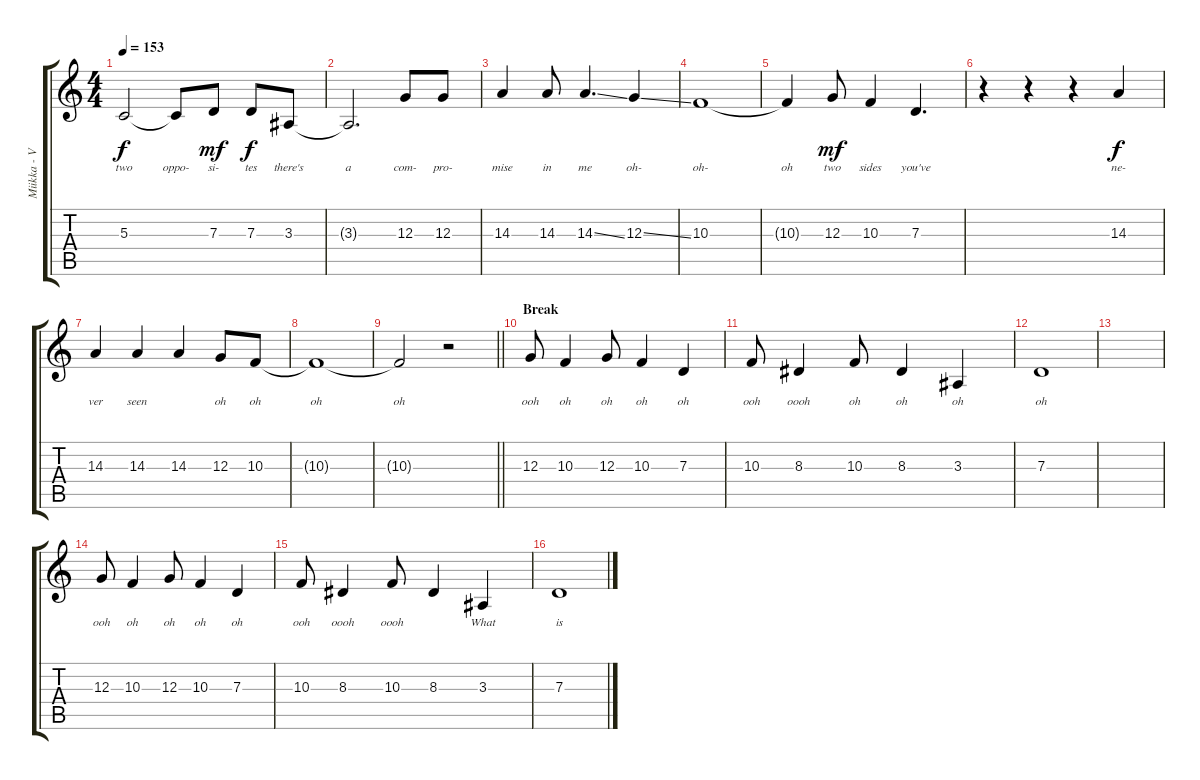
\track ("Miikka - Voice" "Miikka - V") {instrument violin}
\staff {score tabs}
\tuning (E4 B3 G3 D3 A2 D2) {hide}
\ts (4 4)
\tempo 153
\clef g2
\ks c
5.3{t}.2{lyrics (0 "two") lyrics (1 "") lyrics (2 "") lyrics (3 "") lyrics (4 "") dy f} 5.3{t}.8{lyrics (0 "oppo-") lyrics (1 "") lyrics (2 "") lyrics (3 "") lyrics (4 "")} 7.3.8{lyrics (0 "si-") lyrics (1 "") lyrics (2 "") lyrics (3 "") lyrics (4 "") dy mf} 7.3.8{lyrics (0 "tes") lyrics (1 "") lyrics (2 "") lyrics (3 "") lyrics (4 "") dy f} 3.3.8{lyrics (0 "there's") lyrics (1 "") lyrics (2 "") lyrics (3 "") lyrics (4 "")} |
3.3{t}.2{d lyrics (0 "a") lyrics (1 "") lyrics (2 "") lyrics (3 "") lyrics (4 "")} 12.3.8{lyrics (0 "com-") lyrics (1 "") lyrics (2 "") lyrics (3 "") lyrics (4 "")} 12.3.8{lyrics (0 "pro-") lyrics (1 "") lyrics (2 "") lyrics (3 "") lyrics (4 "")} |
14.3.4{lyrics (0 "mise") lyrics (1 "") lyrics (2 "") lyrics (3 "") lyrics (4 "")} 14.3.8{lyrics (0 "in") lyrics (1 "") lyrics (2 "") lyrics (3 "") lyrics (4 "")} 14.3{ss}.4{d lyrics (0 "me") lyrics (1 "") lyrics (2 "") lyrics (3 "") lyrics (4 "")} 12.3{ss}.4{lyrics (0 "oh-") lyrics (1 "") lyrics (2 "") lyrics (3 "") lyrics (4 "")} |
10.3.1{lyrics (0 "oh-") lyrics (1 "") lyrics (2 "") lyrics (3 "") lyrics (4 "")} |
10.3{t}.4{lyrics (0 "oh") lyrics (1 "") lyrics (2 "") lyrics (3 "") lyrics (4 "")} 12.3.8{lyrics (0 "two") lyrics (1 "") lyrics (2 "") lyrics (3 "") lyrics (4 "") dy mf} 10.3.4{lyrics (0 "sides") lyrics (1 "") lyrics (2 "") lyrics (3 "") lyrics (4 "")} 7.3.4{d lyrics (0 "you've") lyrics (1 "") lyrics (2 "") lyrics (3 "") lyrics (4 "")} |
r.4 r.4 r.4 14.3.4{lyrics (0 "ne-") lyrics (1 "") lyrics (2 "") lyrics (3 "") lyrics (4 "") dy f} |
14.3.4{lyrics (0 "ver") lyrics (1 "") lyrics (2 "") lyrics (3 "") lyrics (4 "")} 14.3.4{lyrics (0 "seen") lyrics (1 "") lyrics (2 "") lyrics (3 "") lyrics (4 "")} 14.3.4{lyrics (0 "") lyrics (1 "") lyrics (2 "") lyrics (3 "") lyrics (4 "")} 12.3.8{lyrics (0 "oh") lyrics (1 "") lyrics (2 "") lyrics (3 "") lyrics (4 "")} 10.3.8{lyrics (0 "oh") lyrics (1 "") lyrics (2 "") lyrics (3 "") lyrics (4 "")} |
10.3{t}.1{lyrics (0 "oh") lyrics (1 "") lyrics (2 "") lyrics (3 "") lyrics (4 "")} |
\barLineRight lightlight
10.3{t}.2{lyrics (0 "oh") lyrics (1 "") lyrics (2 "") lyrics (3 "") lyrics (4 "")} r.2 |
\section ("" "Break")
12.3.8{lyrics (0 "ooh") lyrics (1 "") lyrics (2 "") lyrics (3 "") lyrics (4 "") instrument lead6voice} 10.3.4{lyrics (0 "oh") lyrics (1 "") lyrics (2 "") lyrics (3 "") lyrics (4 "")} 12.3.8{lyrics (0 "oh") lyrics (1 "") lyrics (2 "") lyrics (3 "") lyrics (4 "")} 10.3.4{lyrics (0 "oh") lyrics (1 "") lyrics (2 "") lyrics (3 "") lyrics (4 "")} 7.3.4{lyrics (0 "oh") lyrics (1 "") lyrics (2 "") lyrics (3 "") lyrics (4 "")} |
10.3.8{lyrics (0 "ooh") lyrics (1 "") lyrics (2 "") lyrics (3 "") lyrics (4 "")} 8.3.4{lyrics (0 "oooh") lyrics (1 "") lyrics (2 "") lyrics (3 "") lyrics (4 "")} 10.3.8{lyrics (0 "oh") lyrics (1 "") lyrics (2 "") lyrics (3 "") lyrics (4 "")} 8.3.4{lyrics (0 "oh") lyrics (1 "") lyrics (2 "") lyrics (3 "") lyrics (4 "")} 3.3.4{lyrics (0 "oh") lyrics (1 "") lyrics (2 "") lyrics (3 "") lyrics (4 "")} |
7.3.1{lyrics (0 "oh") lyrics (1 "") lyrics (2 "") lyrics (3 "") lyrics (4 "")} |
|
12.3.8{lyrics (0 "ooh") lyrics (1 "") lyrics (2 "") lyrics (3 "") lyrics (4 "")} 10.3.4{lyrics (0 "oh") lyrics (1 "") lyrics (2 "") lyrics (3 "") lyrics (4 "")} 12.3.8{lyrics (0 "oh") lyrics (1 "") lyrics (2 "") lyrics (3 "") lyrics (4 "")} 10.3.4{lyrics (0 "oh") lyrics (1 "") lyrics (2 "") lyrics (3 "") lyrics (4 "")} 7.3.4{lyrics (0 "oh") lyrics (1 "") lyrics (2 "") lyrics (3 "") lyrics (4 "")} |
10.3.8{lyrics (0 "ooh") lyrics (1 "") lyrics (2 "") lyrics (3 "") lyrics (4 "")} 8.3.4{lyrics (0 "oooh") lyrics (1 "") lyrics (2 "") lyrics (3 "") lyrics (4 "")} 10.3.8{lyrics (0 "oooh") lyrics (1 "") lyrics (2 "") lyrics (3 "") lyrics (4 "")} 8.3.4{lyrics (0 "") lyrics (1 "") lyrics (2 "") lyrics (3 "") lyrics (4 "")} 3.3.4{lyrics (0 "What") lyrics (1 "") lyrics (2 "") lyrics (3 "") lyrics (4 "")} |
7.3.1{lyrics (0 "is") lyrics (1 "") lyrics (2 "") lyrics (3 "") lyrics (4 "")}
